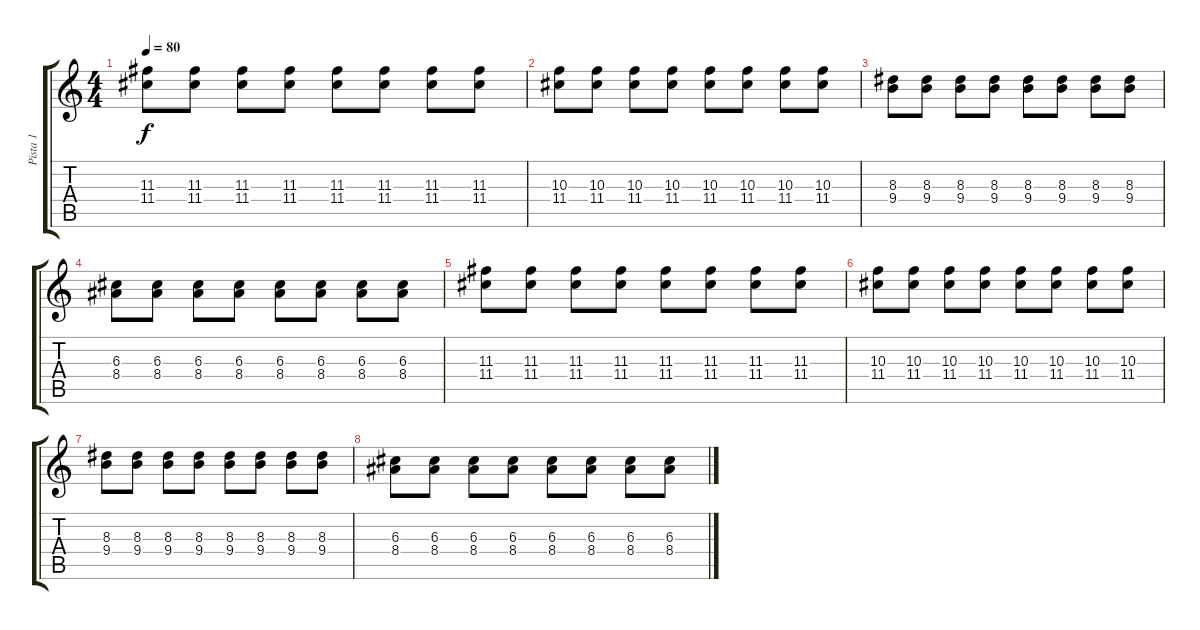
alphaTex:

\track ("Pista 1" "Pista 1") {instrument overdrivenguitar}
\staff {score tabs}
\tuning (E4 B3 G3 D3 A2 E2) {hide}
\ts (4 4)
\tempo 80
\clef g2
\ks c
(11.3 11.4).8{dy f} (11.3 11.4).8 (11.3 11.4).8 (11.3 11.4).8 (11.3 11.4).8 (11.3 11.4).8 (11.3 11.4).8 (11.3 11.4).8 |
(10.3 11.4).8 (10.3 11.4).8 (10.3 11.4).8 (10.3 11.4).8 (10.3 11.4).8 (10.3 11.4).8 (10.3 11.4).8 (10.3 11.4).8 |
(8.3 9.4).8 (8.3 9.4).8 (8.3 9.4).8 (8.3 9.4).8 (8.3 9.4).8 (8.3 9.4).8 (8.3 9.4).8 (8.3 9.4).8 |
(6.3 8.4).8 (6.3 8.4).8 (6.3 8.4).8 (6.3 8.4).8 (6.3 8.4).8 (6.3 8.4).8 (6.3 8.4).8 (6.3 8.4).8 |
(11.3 11.4).8 (11.3 11.4).8 (11.3 11.4).8 (11.3 11.4).8 (11.3 11.4).8 (11.3 11.4).8 (11.3 11.4).8 (11.3 11.4).8 |
(10.3 11.4).8 (10.3 11.4).8 (10.3 11.4).8 (10.3 11.4).8 (10.3 11.4).8 (10.3 11.4).8 (10.3 11.4).8 (10.3 11.4).8 |
(8.3 9.4).8 (8.3 9.4).8 (8.3 9.4).8 (8.3 9.4).8 (8.3 9.4).8 (8.3 9.4).8 (8.3 9.4).8 (8.3 9.4).8 |
(6.3 8.4).8 (6.3 8.4).8 (6.3 8.4).8 (6.3 8.4).8 (6.3 8.4).8 (6.3 8.4).8 (6.3 8.4).8 (6.3 8.4).8
